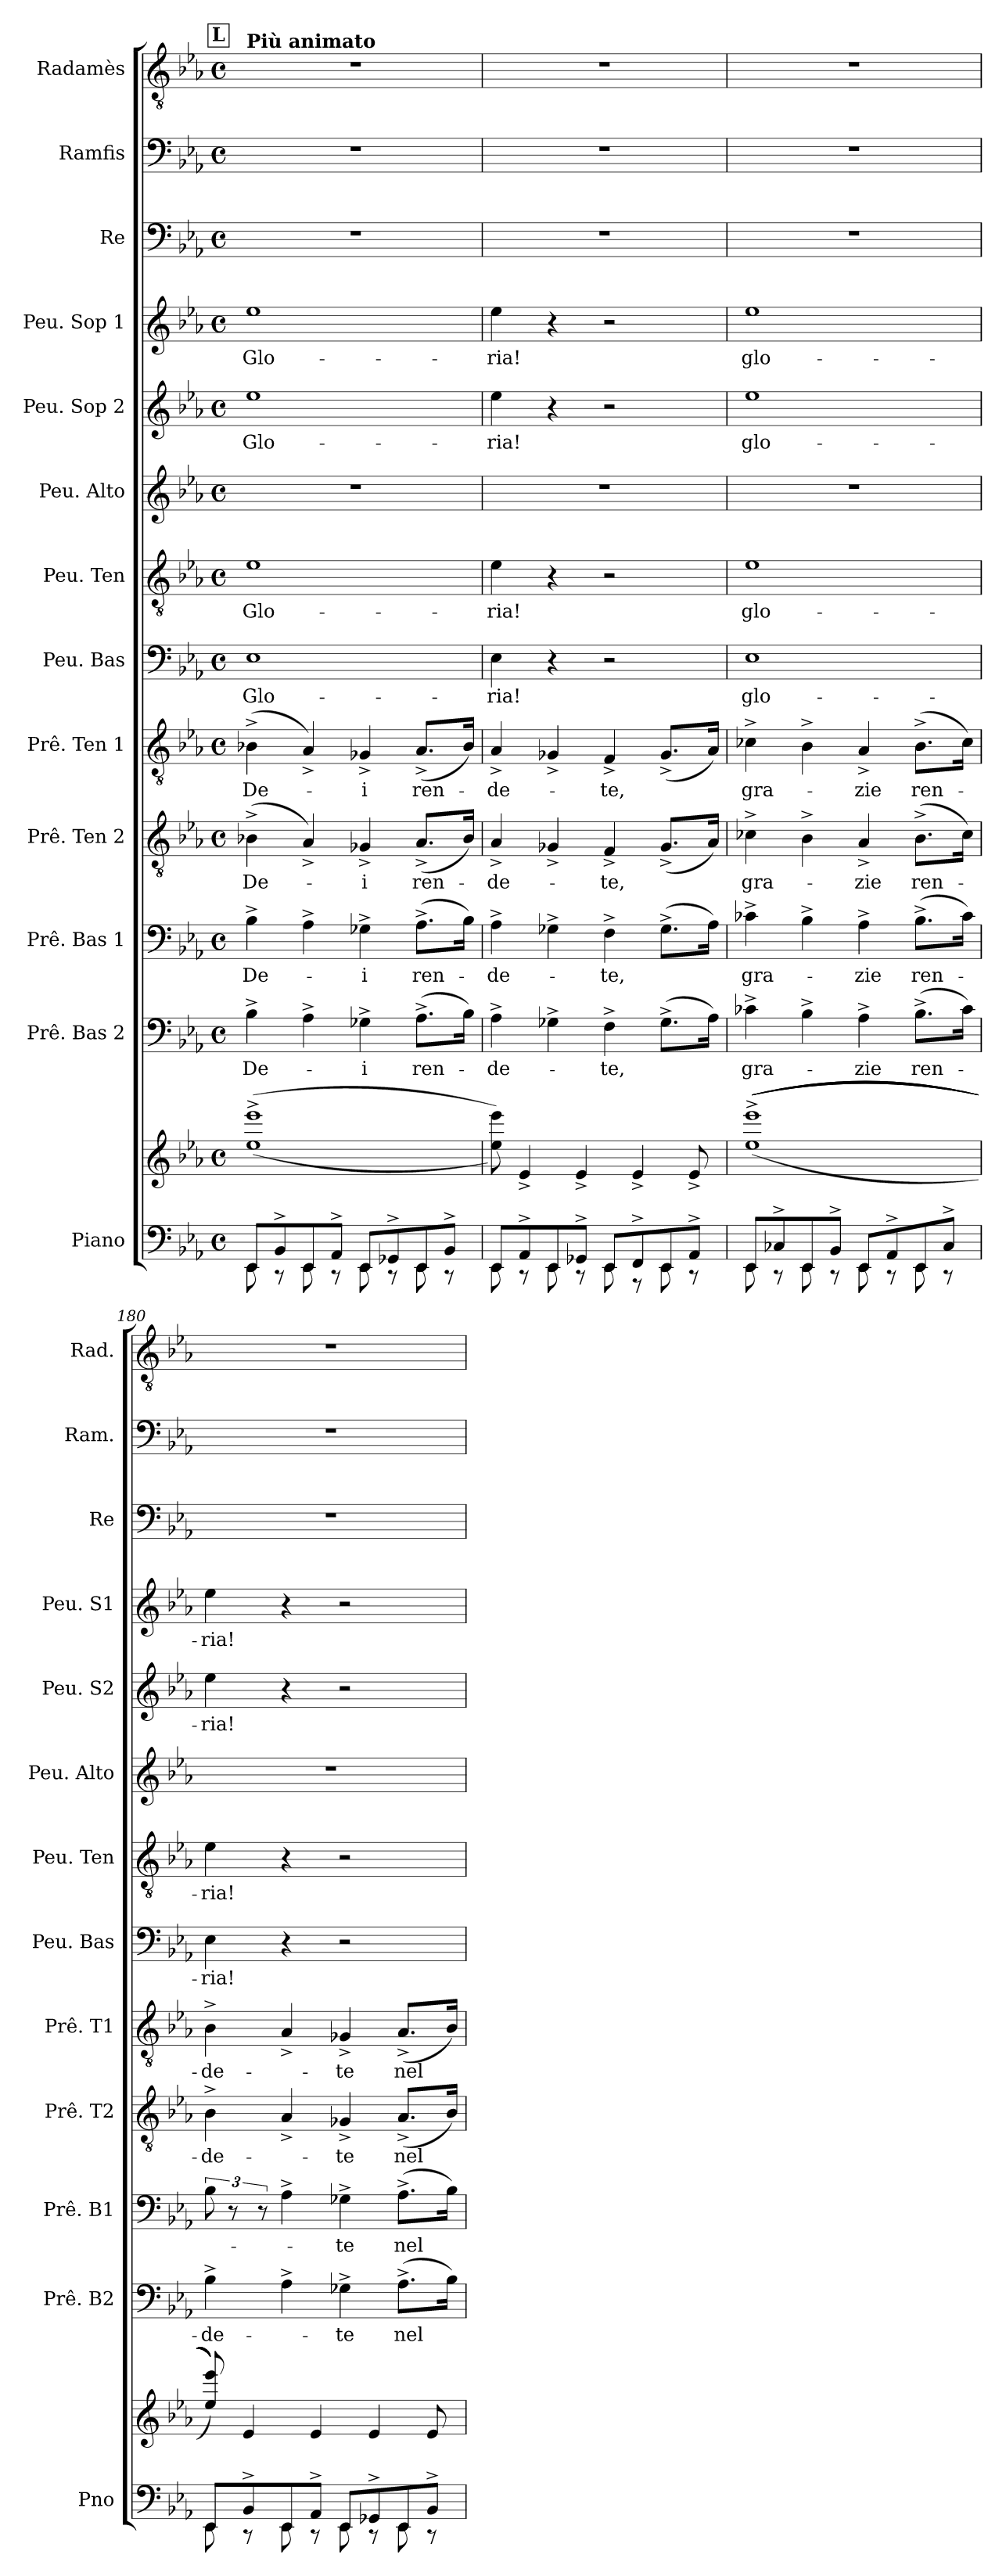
**kern	**kern	**kern	**text	**kern	**text	**kern	**text	**kern	**text	**kern	**text	**kern	**text	**kern	**kern	**text	**kern	**text	**kern	**kern	**kern
*part13	*part13	*part12	*part12	*part11	*part11	*part10	*part10	*part9	*part9	*part8	*part8	*part7	*part7	*part6	*part5	*part5	*part4	*part4	*part3	*part2	*part1
*staff14	*staff13	*staff12	*staff12	*staff11	*staff11	*staff10	*staff10	*staff9	*staff9	*staff8	*staff8	*staff7	*staff7	*staff6	*staff5	*staff5	*staff4	*staff4	*staff3	*staff2	*staff1
*I"Piano	*	*I"Prê. Bas 2	*	*I"Prê. Bas 1	*	*I"Prê. Ten 2	*	*I"Prê. Ten 1	*	*I"Peu. Bas	*	*I"Peu. Ten	*	*I"Peu. Alto	*I"Peu. Sop 2	*	*I"Peu. Sop 1	*	*I"Re	*I"Ramfis	*I"Radamès
*I'Pno	*	*I'Prê. B2	*	*I'Prê. B1	*	*I'Prê. T2	*	*I'Prê. T1	*	*I'Peu. Bas	*	*I'Peu. Ten	*	*I'Peu. Alto	*I'Peu. S2	*	*I'Peu. S1	*	*I'Re	*I'Ram.	*I'Rad.
*clefF4	*clefG2	*clefF4	*	*clefF4	*	*clefGv2	*	*clefGv2	*	*clefF4	*	*clefGv2	*	*clefG2	*clefG2	*	*clefG2	*	*clefF4	*clefF4	*clefGv2
*k[b-e-a-]	*k[b-e-a-]	*k[b-e-a-]	*	*k[b-e-a-]	*	*k[b-e-a-]	*	*k[b-e-a-]	*	*k[b-e-a-]	*	*k[b-e-a-]	*	*k[b-e-a-]	*k[b-e-a-]	*	*k[b-e-a-]	*	*k[b-e-a-]	*k[b-e-a-]	*k[b-e-a-]
*M4/4	*M4/4	*M4/4	*	*M4/4	*	*M4/4	*	*M4/4	*	*M4/4	*	*M4/4	*	*M4/4	*M4/4	*	*M4/4	*	*M4/4	*M4/4	*M4/4
*met(c)	*met(c)	*met(c)	*	*met(c)	*	*met(c)	*	*met(c)	*	*met(c)	*	*met(c)	*	*met(c)	*met(c)	*	*met(c)	*	*met(c)	*met(c)	*met(c)
*MM132	*MM132	*MM132	*	*MM132	*	*MM132	*	*MM132	*	*MM132	*	*MM132	*	*MM132	*MM132	*	*MM132	*	*MM132	*MM132	*MM132
!!LO:REH:place=s1:a:fs=18:t=L
=177	=177	=177	=177	=177	=177	=177	=177	=177	=177	=177	=177	=177	=177	=177	=177	=177	=177	=177	=177	=177	=177
*^	*	*	*	*	*	*	*	*	*	*	*	*	*	*	*	*	*	*	*	*	*
!	!	!	!	!	!	!	!	!	!	!	!	!	!	!	!	!	!	!	!	!	!	!LO:TX:a:B:t=Più animato
!	!	!	!	!LO:LY:b:color=#0055FF	!	!LO:LY:b:color=#AA0000	!	!LO:LY:b:color=#0055FF	!	!LO:LY:b:color=#0055FF	!	!LO:LY:b:color=#0055FF	!	!LO:LY:b:color=#0055FF	!	!	!LO:LY:b:color=#0055FF	!	!LO:LY:b:color=#0055FF	!	!	!
8EE-/L	8EE-\	(>(>1ee-^ 1eee-^	4B-^\	De-	4B-^\	De-	(>4B-X^\	De-	(>4B-X^\	De-	1E-	Glo-	1e-	Glo-	1r	1ee-	Glo-	1ee-	Glo-	1r	1r	1r
8BB-^/	8r	.	.	.	.	.	.	.	.	.	.	.	.	.	.	.	.	.	.	.	.	.
8EE-/	8EE-\	.	4A-^\	.	4A-^\	.	4A-^/)	.	4A-^/)	.	.	.	.	.	.	.	.	.	.	.	.	.
8AA-^/J	8r	.	.	.	.	.	.	.	.	.	.	.	.	.	.	.	.	.	.	.	.	.
!	!	!	!	!LO:LY:b:color=#0055FF	!	!LO:LY:b:color=#AA0000	!	!LO:LY:b:color=#0055FF	!	!LO:LY:b:color=#0055FF	!	!	!	!	!	!	!	!	!	!	!	!
8EE-/L	8EE-\	.	4G-X^\	-i	4G-X^\	-i	4G-X^/	-i	4G-X^/	-i	.	.	.	.	.	.	.	.	.	.	.	.
8GG-X^/	8r	.	.	.	.	.	.	.	.	.	.	.	.	.	.	.	.	.	.	.	.	.
!	!	!	!	!LO:LY:b:color=#0055FF	!	!LO:LY:b:color=#AA0000	!	!LO:LY:b:color=#0055FF	!	!LO:LY:b:color=#0055FF	!	!	!	!	!	!	!	!	!	!	!	!
8EE-/	8EE-\	.	(>8.A-^\L	ren-	(>8.A-^\L	ren-	(<8.A-^/L	ren-	(<8.A-^/L	ren-	.	.	.	.	.	.	.	.	.	.	.	.
8BB-^/J	8r	.	.	.	.	.	.	.	.	.	.	.	.	.	.	.	.	.	.	.	.	.
.	.	.	16B-\Jk)	.	16B-\Jk)	.	16B-/Jk)	.	16B-/Jk)	.	.	.	.	.	.	.	.	.	.	.	.	.
=178	=178	=178	=178	=178	=178	=178	=178	=178	=178	=178	=178	=178	=178	=178	=178	=178	=178	=178	=178	=178	=178	=178
!	!	!	!	!LO:LY:b:color=#0055FF	!	!LO:LY:b:color=#AA0000	!	!LO:LY:b:color=#0055FF	!	!LO:LY:b:color=#0055FF	!	!LO:LY:b:color=#0055FF	!	!LO:LY:b:color=#0055FF	!	!	!LO:LY:b:color=#0055FF	!	!LO:LY:b:color=#0055FF	!	!	!
8EE-/L	8EE-\	8ee-\ 8eee-\))	4A-^\	-de-	4A-^\	-de-	4A-^/	-de-	4A-^/	-de-	4E-\	-ria!	4e-\	-ria!	1r	4ee-\	-ria!	4ee-\	-ria!	1r	1r	1r
8AA-^/	8r	4e-^/	.	.	.	.	.	.	.	.	.	.	.	.	.	.	.	.	.	.	.	.
8EE-/	8EE-\	.	4G-X^\	.	4G-X^\	.	4G-X^/	.	4G-X^/	.	4r	.	4r	.	.	4r	.	4r	.	.	.	.
8GG-X^/J	8r	4e-^/	.	.	.	.	.	.	.	.	.	.	.	.	.	.	.	.	.	.	.	.
!	!	!	!	!LO:LY:b:color=#0055FF	!	!LO:LY:b:color=#AA0000	!	!LO:LY:b:color=#0055FF	!	!LO:LY:b:color=#0055FF	!	!	!	!	!	!	!	!	!	!	!	!
8EE-/L	8EE-\	.	4F^\	-te,	4F^\	-te,	4F^/	-te,	4F^/	-te,	2r	.	2r	.	.	2r	.	2r	.	.	.	.
8FF^/	8r	4e-^/	.	.	.	.	.	.	.	.	.	.	.	.	.	.	.	.	.	.	.	.
8EE-/	8EE-\	.	(>8.G-^\L	.	(>8.G-^\L	.	(<8.G-^/L	.	(<8.G-^/L	.	.	.	.	.	.	.	.	.	.	.	.	.
8AA-^/J	8r	8e-^/	.	.	.	.	.	.	.	.	.	.	.	.	.	.	.	.	.	.	.	.
.	.	.	16A-\Jk)	.	16A-\Jk)	.	16A-/Jk)	.	16A-/Jk)	.	.	.	.	.	.	.	.	.	.	.	.	.
=179	=179	=179	=179	=179	=179	=179	=179	=179	=179	=179	=179	=179	=179	=179	=179	=179	=179	=179	=179	=179	=179	=179
!	!	!	!	!LO:LY:b:color=#0055FF	!	!LO:LY:b:color=#AA0000	!	!LO:LY:b:color=#0055FF	!	!LO:LY:b:color=#0055FF	!	!LO:LY:b:color=#0055FF	!	!LO:LY:b:color=#0055FF	!	!	!LO:LY:b:color=#0055FF	!	!LO:LY:b:color=#0055FF	!	!	!
8EE-/L	8EE-\	(>(>(>(>(>(>1ee-^ 1eee-^	4c-X^\	gra-	4c-X^\	gra-	4c-X^\	gra-	4c-X^\	gra-	1E-	glo-	1e-	glo-	1r	1ee-	glo-	1ee-	glo-	1r	1r	1r
8C-X^/	8r	.	.	.	.	.	.	.	.	.	.	.	.	.	.	.	.	.	.	.	.	.
8EE-/	8EE-\	.	4B-^\	.	4B-^\	.	4B-^\	.	4B-^\	.	.	.	.	.	.	.	.	.	.	.	.	.
8BB-^/J	8r	.	.	.	.	.	.	.	.	.	.	.	.	.	.	.	.	.	.	.	.	.
!	!	!	!	!LO:LY:b:color=#0055FF	!	!LO:LY:b:color=#AA0000	!	!LO:LY:b:color=#0055FF	!	!LO:LY:b:color=#0055FF	!	!	!	!	!	!	!	!	!	!	!	!
8EE-/L	8EE-\	.	4A-^\	-zie	4A-^\	-zie	4A-^/	-zie	4A-^/	-zie	.	.	.	.	.	.	.	.	.	.	.	.
8AA-^/	8r	.	.	.	.	.	.	.	.	.	.	.	.	.	.	.	.	.	.	.	.	.
!	!	!	!	!LO:LY:b:color=#0055FF	!	!LO:LY:b:color=#AA0000	!	!LO:LY:b:color=#0055FF	!	!LO:LY:b:color=#0055FF	!	!	!	!	!	!	!	!	!	!	!	!
8EE-/	8EE-\	.	(>8.B-^\L	ren-	(>8.B-^\L	ren-	(>8.B-^\L	ren-	(>8.B-^\L	ren-	.	.	.	.	.	.	.	.	.	.	.	.
8C-^/J	8r	.	.	.	.	.	.	.	.	.	.	.	.	.	.	.	.	.	.	.	.	.
.	.	.	16c-\Jk)	.	16c-\Jk)	.	16c-\Jk)	.	16c-\Jk)	.	.	.	.	.	.	.	.	.	.	.	.	.
!!LO:PB:g=z
=180	=180	=180	=180	=180	=180	=180	=180	=180	=180	=180	=180	=180	=180	=180	=180	=180	=180	=180	=180	=180	=180	=180
!	!	!	!	!LO:LY:b:color=#0055FF	!	!	!	!LO:LY:b:color=#0055FF	!	!LO:LY:b:color=#0055FF	!	!LO:LY:b:color=#0055FF	!	!LO:LY:b:color=#0055FF	!	!	!LO:LY:b:color=#0055FF	!	!LO:LY:b:color=#0055FF	!	!	!
8EE-/L	8EE-\	8ee-/ 8eee-/))))))	4B-^\	-de-	12B-\	.	4B-^\	-de-	4B-^\	-de-	4E-\	-ria!	4e-\	-ria!	1r	4ee-\	-ria!	4ee-\	-ria!	1r	1r	1r
.	.	.	.	.	12r	.	.	.	.	.	.	.	.	.	.	.	.	.	.	.	.	.
8BB-^/	8r	4e-/	.	.	.	.	.	.	.	.	.	.	.	.	.	.	.	.	.	.	.	.
.	.	.	.	.	12r	.	.	.	.	.	.	.	.	.	.	.	.	.	.	.	.	.
8EE-/	8EE-\	.	4A-^\	.	4A-^\	.	4A-^/	.	4A-^/	.	4r	.	4r	.	.	4r	.	4r	.	.	.	.
8AA-^/J	8r	4e-/	.	.	.	.	.	.	.	.	.	.	.	.	.	.	.	.	.	.	.	.
!	!	!	!	!LO:LY:b:color=#0055FF	!	!LO:LY:b:color=#AA0000	!	!LO:LY:b:color=#0055FF	!	!LO:LY:b:color=#0055FF	!	!	!	!	!	!	!	!	!	!	!	!
8EE-/L	8EE-\	.	4G-X^\	-te	4G-X^\	-te	4G-X^/	-te	4G-X^/	-te	2r	.	2r	.	.	2r	.	2r	.	.	.	.
8GG-X^/	8r	4e-/	.	.	.	.	.	.	.	.	.	.	.	.	.	.	.	.	.	.	.	.
!	!	!	!	!LO:LY:b:color=#0055FF	!	!LO:LY:b:color=#AA0000	!	!LO:LY:b:color=#0055FF	!	!LO:LY:b:color=#0055FF	!	!	!	!	!	!	!	!	!	!	!	!
8EE-/	8EE-\	.	(>8.A-^\L	nel	(>8.A-^\L	nel	(<8.A-^/L	nel	(<8.A-^/L	nel	.	.	.	.	.	.	.	.	.	.	.	.
8BB-^/J	8r	8e-/	.	.	.	.	.	.	.	.	.	.	.	.	.	.	.	.	.	.	.	.
.	.	.	16B-\Jk)	.	16B-\Jk)	.	16B-/Jk)	.	16B-/Jk)	.	.	.	.	.	.	.	.	.	.	.	.	.
*v	*v	*	*	*	*	*	*	*	*	*	*	*	*	*	*	*	*	*	*	*	*	*
=	=	=	=	=	=	=	=	=	=	=	=	=	=	=	=	=	=	=	=	=	=
*-	*-	*-	*-	*-	*-	*-	*-	*-	*-	*-	*-	*-	*-	*-	*-	*-	*-	*-	*-	*-	*-
